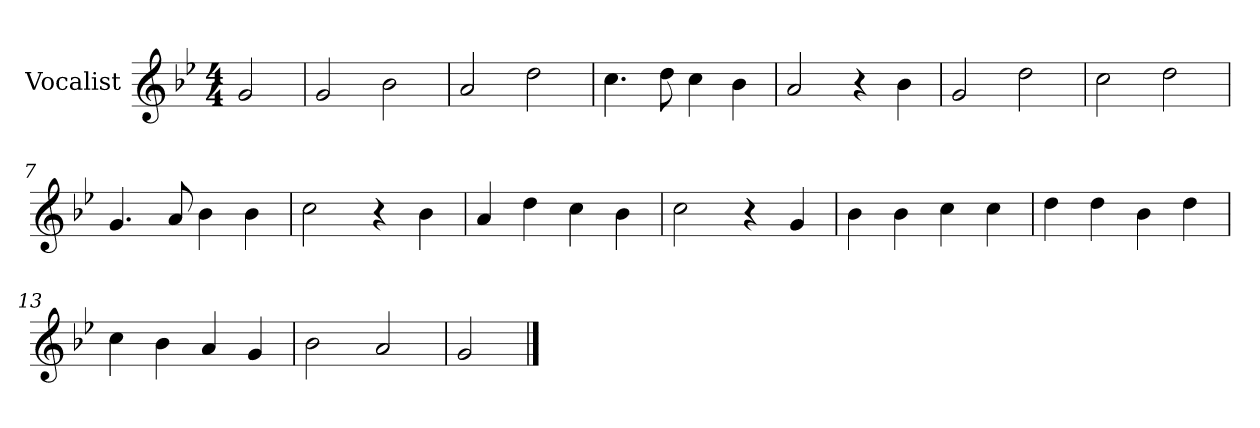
**kern
*part1
*staff1
*I"Vocalist
*k[b-e-]
*g:
*M4/4
=
2g
=1
2g
2b-
=2
2a
2dd
=3
4.cc
8dd
4cc
4b-
=4
2a
4r
4b-
=5
2g
2dd
=6
2cc
2dd
=7
4.g
8a
4b-
4b-
=8
2cc
4r
4b-
=9
4a
4dd
4cc
4b-
=10
2cc
4r
4g
=11
4b-
4b-
4cc
4cc
=12
4dd
4dd
4b-
4dd
=13
4cc
4b-
4a
4g
=14
2b-
2a
=15
2g
==
*-
